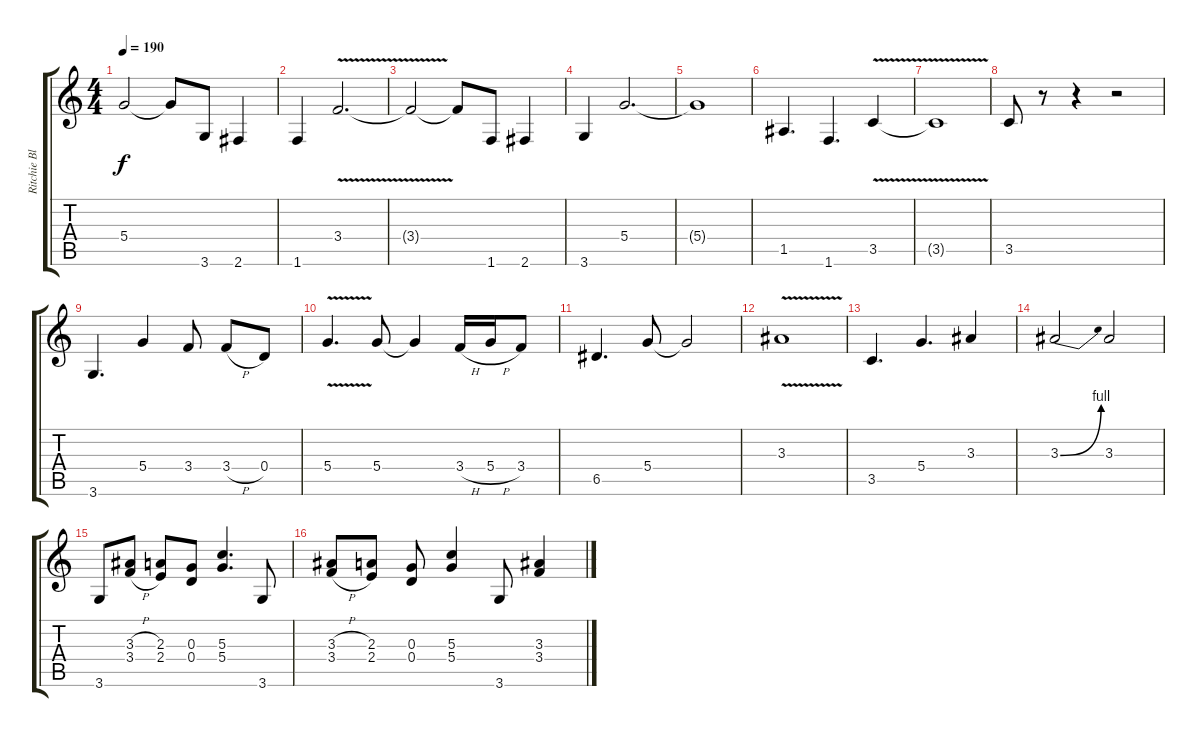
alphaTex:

\track ("Ritchie Blackmore" "Ritchie Bl") {instrument overdrivenguitar}
\staff {score tabs}
\tuning (E4 B3 G3 D3 A2 E2) {hide}
\ts (4 4)
\tempo 190
\clef g2
\ks c
5.4{t}.2{dy f} 5.4{t}.8 3.6.8 2.6.4 |
1.6.4 3.4{v}.2{d} |
3.4{t}.2 3.4{t}.8 1.6.8 2.6.4 |
3.6.4 5.4.2{d} |
5.4{t}.1 |
1.5.4{d} 1.6.4{d} 3.5{v}.4 |
3.5{t}.1 |
3.5.8 r.8 r.4 r.2 |
3.6.4{d} 5.4.4 3.4.8 3.4{h}.8 0.4.8 |
5.4{v}.4{d} 5.4.8 5.4{t}.4 3.4{h}.16 5.4{h}.16 3.4.8 |
6.5.4{d} 5.4.8 5.4{t}.2 |
3.3{v}.1 |
3.5.4{d} 5.4.4{d} 3.3.4 |
3.3{be (bend 0 0 60 4)}.2 3.3.2 |
3.6.8 (3.3{h} 3.4{h}).8 (2.3 2.4).8 (0.3 0.4).8 (5.3 5.4).4{d} 3.6.8 |
(3.3{h} 3.4{h}).8 (2.3 2.4).8 (0.3 0.4).8 (5.3 5.4).4 3.6.8 (3.3 3.4).4
